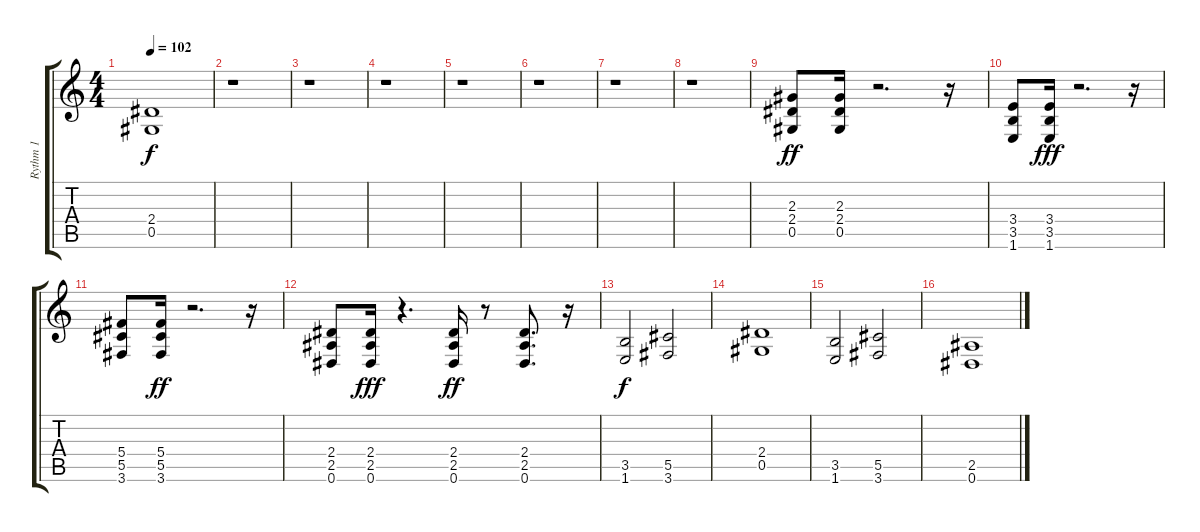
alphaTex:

\track ("Rythm 1" "Rythm 1") {instrument distortionguitar}
\staff {score tabs}
\tuning (Eb4 Bb3 Gb3 Db3 Ab2 Eb2) {hide}
\ts (4 4)
\tempo 102
\clef g2
\ks c
(2.4{t} 0.5{t}).1{dy f} |
r.1 |
r.1 |
r.1 |
r.1 |
r.1 |
r.1 |
r.1 |
(2.3 2.4 0.5).8{dy ff} (2.3 2.4 0.5).16 r.2{d} r.16 |
(3.4 3.5 1.6).8 (3.4 3.5 1.6).16{dy fff} r.2{d} r.16 |
(5.4 5.5 3.6).8 (5.4 5.5 3.6).16{dy ff} r.2{d} r.16 |
(2.4 2.5 0.6).8 (2.4 2.5 0.6).16{dy fff} r.4{d} (2.4 2.5 0.6).16{dy ff} r.8 (2.4 2.5 0.6).8{d} r.16 |
(3.5 1.6).2{dy f} (5.5 3.6).2 |
(2.4 0.5).1 |
(3.5 1.6).2 (5.5 3.6).2 |
(2.5 0.6).1
